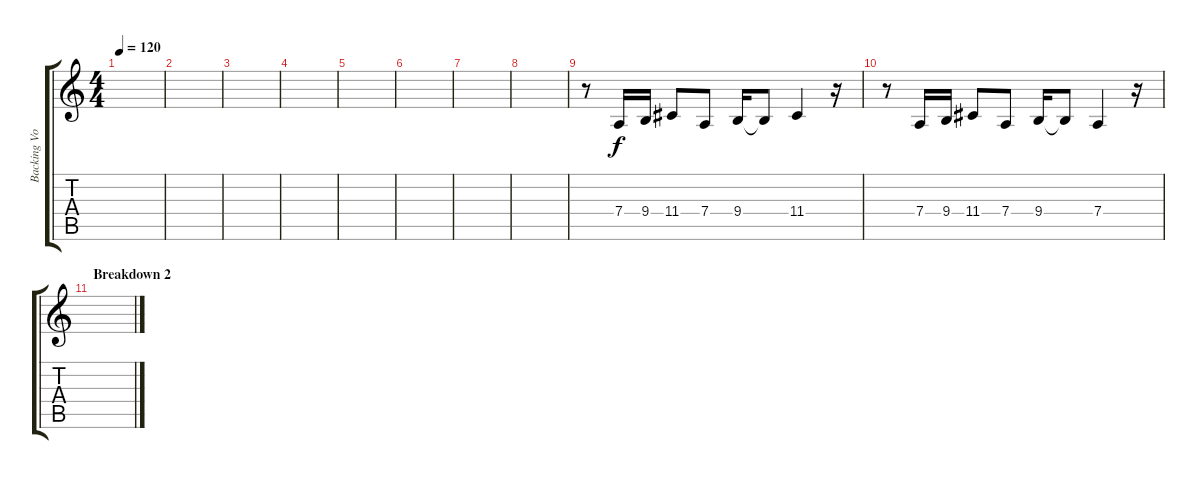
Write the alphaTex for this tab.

\track ("Backing Vocals" "Backing Vo") {instrument bassoon}
\staff {score tabs}
\tuning (E4 B3 G3 D3 A2 E2) {hide}
\ts (4 4)
\tempo 120
\clef g2
\ks c
|
|
|
|
|
|
|
|
r.8 7.4.16 9.4.16 11.4.8 7.4.8 9.4.16 9.4{t}.8 11.4.4 r.16 |
r.8 7.4.16 9.4.16 11.4.8 7.4.8 9.4.16 9.4{t}.8 7.4.4 r.16 |
\section ("" "Breakdown 2")
